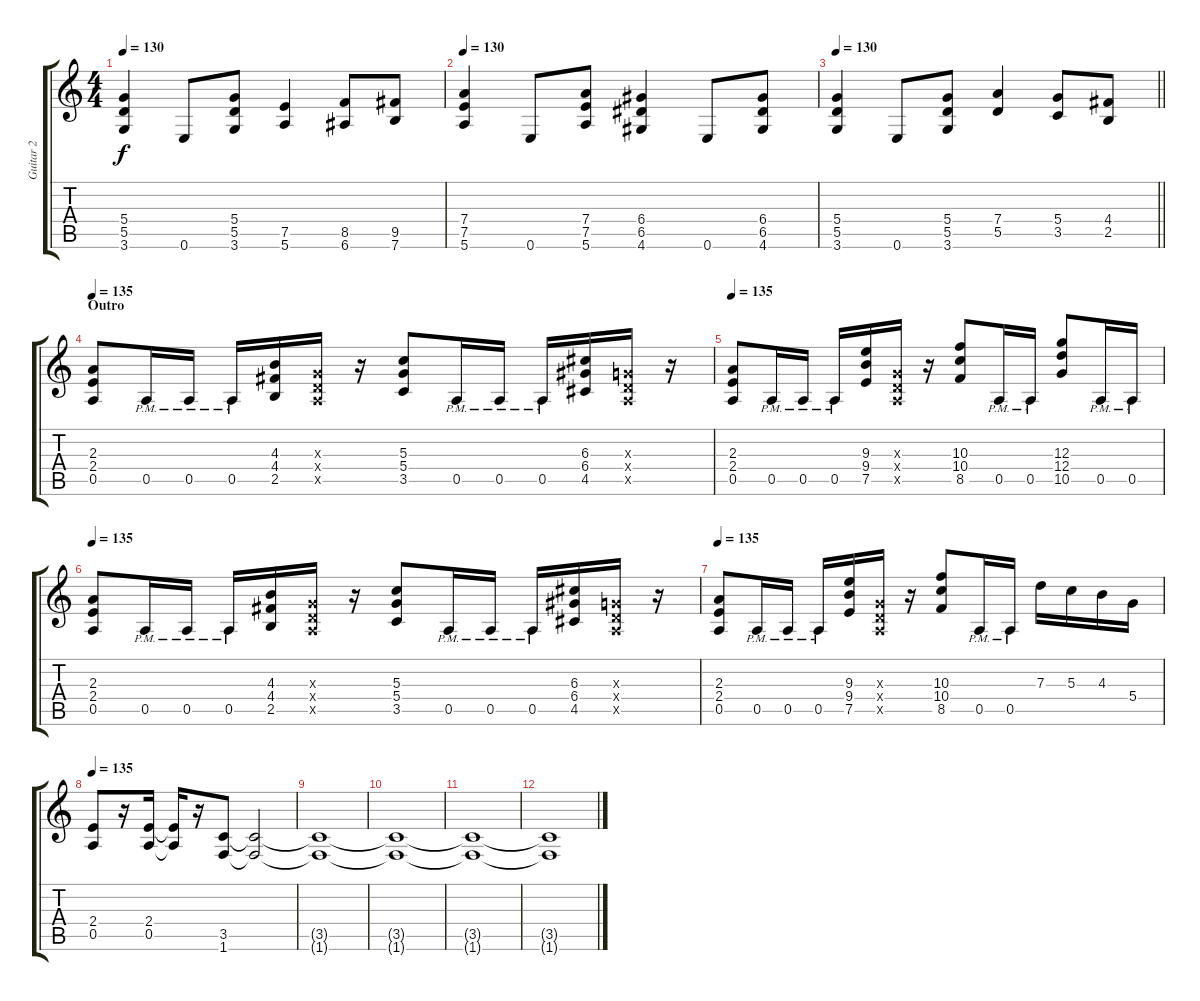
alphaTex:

\track ("Guitar 2" "Guitar 2") {instrument distortionguitar}
\staff {score tabs}
\tuning (E4 B3 G3 D3 A2 E2) {hide}
\ts (4 4)
\tempo 130
\clef g2
\ks c
(5.4 5.5 3.6).4{dy f} 0.6.8 (5.4 5.5 3.6).8 (7.5 5.6).4 (8.5 6.6).8 (9.5 7.6).8 |
\tempo 130
(7.4 7.5 5.6).4 0.6.8 (7.4 7.5 5.6).8 (6.4 6.5 4.6).4 0.6.8 (6.4 6.5 4.6).8 |
\tempo 130
\barLineRight lightlight
(5.4 5.5 3.6).4 0.6.8 (5.4 5.5 3.6).8 (7.4 5.5).4 (5.4 3.5).8 (4.4 2.5).8 |
\section ("" "Outro")
\tempo 135
(2.3 2.4 0.5).8 0.5{pm}.16 0.5{pm}.16 0.5{pm}.16 (4.3 4.4 2.5).16 (0.3{x} 0.4{x} 0.5{x}).16 r.16 (5.3 5.4 3.5).8 0.5{pm}.16 0.5{pm}.16 0.5{pm}.16 (6.3 6.4 4.5).16 (0.3{x} 0.4{x} 0.5{x}).16 r.16 |
\tempo 135
(2.3 2.4 0.5).8 0.5{pm}.16 0.5{pm}.16 0.5{pm}.16 (9.3 9.4 7.5).16 (0.3{x} 0.4{x} 0.5{x}).16 r.16 (10.3 10.4 8.5).8 0.5{pm}.16 0.5{pm}.16 (12.3 12.4 10.5).8 0.5{pm}.16 0.5{pm}.16 |
\tempo 135
(2.3 2.4 0.5).8 0.5{pm}.16 0.5{pm}.16 0.5{pm}.16 (4.3 4.4 2.5).16 (0.3{x} 0.4{x} 0.5{x}).16 r.16 (5.3 5.4 3.5).8 0.5{pm}.16 0.5{pm}.16 0.5{pm}.16 (6.3 6.4 4.5).16 (0.3{x} 0.4{x} 0.5{x}).16 r.16 |
\tempo 135
(2.3 2.4 0.5).8 0.5{pm}.16 0.5{pm}.16 0.5{pm}.16 (9.3 9.4 7.5).16 (0.3{x} 0.4{x} 0.5{x}).16 r.16 (10.3 10.4 8.5).8 0.5{pm}.16 0.5{pm}.16 7.3.16 5.3.16 4.3.16 5.4.16 |
\tempo 135
(2.4 0.5).8 r.16 (2.4 0.5).16 (2.4{t} 0.5{t}).16 r.16 (3.5 1.6).8 (3.5{t} 1.6{t}).2 |
(3.5{t} 1.6{t}).1 |
(3.5{t} 1.6{t}).1 |
(3.5{t} 1.6{t}).1 |
(3.5{t} 1.6{t}).1
